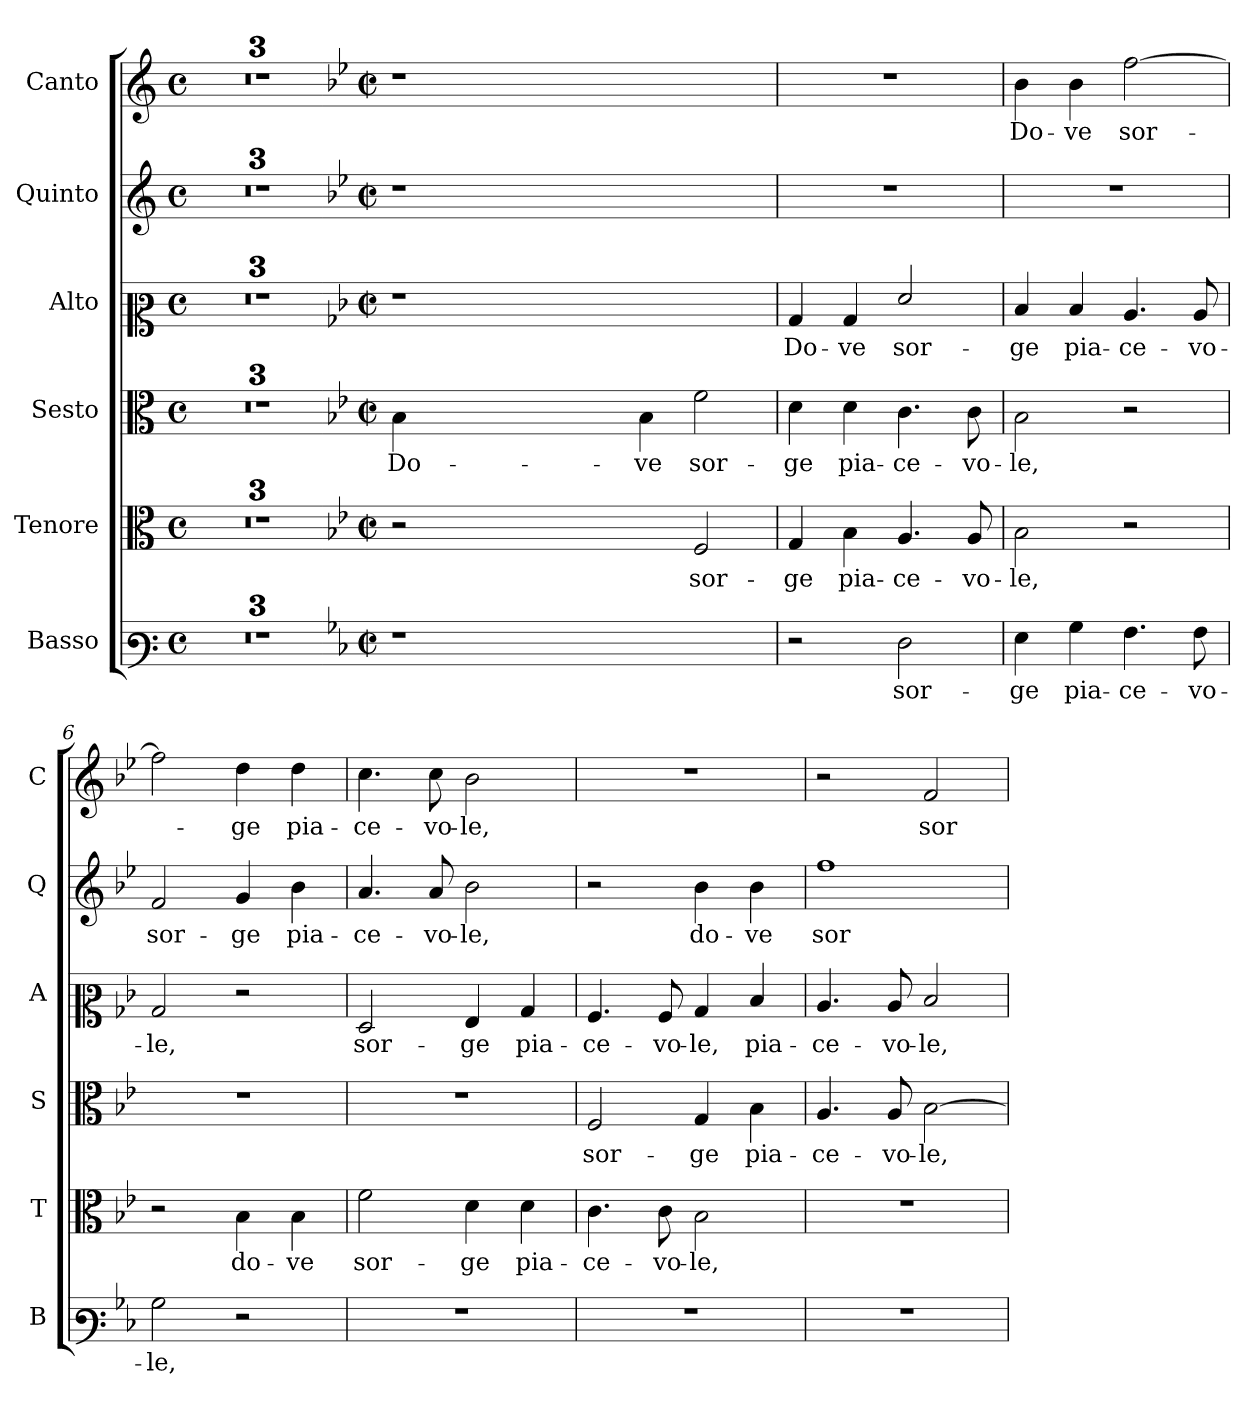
**kern	**text	**kern	**text	**kern	**text	**kern	**text	**kern	**text	**kern	**text
*part6	*part6	*part5	*part5	*part4	*part4	*part3	*part3	*part2	*part2	*part1	*part1
*staff6	*staff6	*staff5	*staff5	*staff4	*staff4	*staff3	*staff3	*staff2	*staff2	*staff1	*staff1
*I"Basso	*	*I"Tenore	*	*I"Sesto	*	*I"Alto	*	*I"Quinto	*	*I"Canto	*
*I'B	*	*I'T	*	*I'S	*	*I'A	*	*I'Q	*	*I'C	*
*clefF3	*	*clefC3	*	*clefC3	*	*clefC2	*	*clefG2	*	*clefG2	*
*k[]	*	*k[]	*	*k[]	*	*k[]	*	*k[]	*	*k[]	*
*C:	*	*C:	*	*C:	*	*C:	*	*C:	*	*C:	*
*M4/4	*	*M4/4	*	*M4/4	*	*M4/4	*	*M4/4	*	*M4/4	*
*met(c)	*	*met(c)	*	*met(c)	*	*met(c)	*	*met(c)	*	*met(c)	*
=1	=1	=1	=1	=1	=1	=1	=1	=1	=1	=1	=1
1ryy	.	1ryy	.	1ryy	.	1ryy	.	1ryy	.	1ryy	.
=2	=2	=2	=2	=2	=2	=2	=2	=2	=2	=2	=2
1ryy	.	1ryy	.	1ryy	.	1ryy	.	1ryy	.	1ryy	.
=3	=3	=3	=3	=3	=3	=3	=3	=3	=3	=3	=3
*clefF4	*	*clefGv2	*	*clefGv2	*	*clefG2	*	*	*	*	*
1ryy	.	1ryy	.	1ryy	.	1ryy	.	1ryy	.	1ryy	.
=3X1-	=3X1-	=3X1-	=3X1-	=3X1-	=3X1-	=3X1-	=3X1-	=3X1-	=3X1-	=3X1-	=3X1-
*k[b-e-]	*	*k[b-e-]	*	*k[b-e-]	*	*k[b-e-]	*	*k[b-e-]	*	*k[b-e-]	*
*B-:	*	*B-:	*	*B-:	*	*B-:	*	*B-:	*	*B-:	*
*M2/2	*	*M2/2	*	*M2/2	*	*M2/2	*	*M2/2	*	*M2/2	*
*met(c|)	*	*met(c|)	*	*met(c|)	*	*met(c|)	*	*met(c|)	*	*met(c|)	*
!	!	!	!	!	!LO:LY:b	!	!	!	!	!	!
1r	.	2r	.	4B-\	Do-	1r	.	1r	.	1r	.
.	.	.	.	1ryy	.	.	.	.	.	.	.
.	.	1ryy	.	.	.	.	.	.	.	.	.
1ryy	.	.	.	.	.	1ryy	.	1ryy	.	1ryy	.
!	!	!	!	!	!LO:LY:b	!	!	!	!	!	!
.	.	.	.	4B-\	-ve	.	.	.	.	.	.
!	!	!	!LO:LY:b	!	!LO:LY:b	!	!	!	!	!	!
.	.	2F/	sor-	2f\	sor-	.	.	.	.	.	.
=4	=4	=4	=4	=4	=4	=4	=4	=4	=4	=4	=4
!	!	!	!LO:LY:b	!	!LO:LY:b	!	!LO:LY:b	!	!	!	!
2r	.	4G/	-ge	4d\	-ge	4B-/	Do-	1r	.	1r	.
!	!	!	!LO:LY:b	!	!LO:LY:b	!	!LO:LY:b	!	!	!	!
.	.	4B-\	pia-	4d\	pia-	4B-/	-ve	.	.	.	.
!	!LO:LY:b	!	!LO:LY:b	!	!LO:LY:b	!	!LO:LY:b	!	!	!	!
2F\	sor-	4.A/	-ce-	4.c\	-ce-	2f/	sor-	.	.	.	.
!	!	!	!LO:LY:b	!	!LO:LY:b	!	!	!	!	!	!
.	.	8A/	-vo-	8c\	-vo-	.	.	.	.	.	.
=5	=5	=5	=5	=5	=5	=5	=5	=5	=5	=5	=5
!	!LO:LY:b	!	!LO:LY:b	!	!LO:LY:b	!	!LO:LY:b	!	!	!	!LO:LY:b
4G\	-ge	2B-\	-le,	2B-\	-le,	4d/	-ge	1r	.	4b-\	Do-
!	!LO:LY:b	!	!	!	!	!	!LO:LY:b	!	!	!	!LO:LY:b
4B-\	pia-	.	.	.	.	4d/	pia-	.	.	4b-\	-ve
!	!LO:LY:b	!	!	!	!	!	!LO:LY:b	!	!	!	!LO:LY:b
4.A\	-ce-	2r	.	2r	.	4.c/	-ce-	.	.	[2ff\	sor-
!	!LO:LY:b	!	!	!	!	!	!LO:LY:b	!	!	!	!
8A\	-vo-	.	.	.	.	8c/	-vo-	.	.	.	.
!!LO:PB:g=z
=6	=6	=6	=6	=6	=6	=6	=6	=6	=6	=6	=6
!	!LO:LY:b	!	!	!	!	!	!LO:LY:b	!	!LO:LY:b	!	!
2B-\	-le,	2r	.	1r	.	2B-/	-le,	2f/	sor-	2ff\]	.
!	!	!	!LO:LY:b	!	!	!	!	!	!LO:LY:b	!	!LO:LY:b
2r	.	4B-\	do-	.	.	2r	.	4g/	-ge	4dd\	-ge
!	!	!	!LO:LY:b	!	!	!	!	!	!LO:LY:b	!	!LO:LY:b
.	.	4B-\	-ve	.	.	.	.	4b-\	pia-	4dd\	pia-
=7	=7	=7	=7	=7	=7	=7	=7	=7	=7	=7	=7
!	!	!	!LO:LY:b	!	!	!	!LO:LY:b	!	!LO:LY:b	!	!LO:LY:b
1r	.	2f\	sor-	1r	.	2F/	sor-	4.a/	-ce-	4.cc\	-ce-
!	!	!	!	!	!	!	!	!	!LO:LY:b	!	!LO:LY:b
.	.	.	.	.	.	.	.	8a/	-vo-	8cc\	-vo-
!	!	!	!LO:LY:b	!	!	!	!LO:LY:b	!	!LO:LY:b	!	!LO:LY:b
.	.	4d\	-ge	.	.	4G/	-ge	2b-\	-le,	2b-\	-le,
!	!	!	!LO:LY:b	!	!	!	!LO:LY:b	!	!	!	!
.	.	4d\	pia-	.	.	4B-/	pia-	.	.	.	.
=8	=8	=8	=8	=8	=8	=8	=8	=8	=8	=8	=8
!	!	!	!LO:LY:b	!	!LO:LY:b	!	!LO:LY:b	!	!	!	!
1r	.	4.c\	-ce-	2F/	sor-	4.A/	-ce-	2r	.	1r	.
!	!	!	!LO:LY:b	!	!	!	!LO:LY:b	!	!	!	!
.	.	8c\	-vo-	.	.	8A/	-vo-	.	.	.	.
!	!	!	!LO:LY:b	!	!LO:LY:b	!	!LO:LY:b	!	!LO:LY:b	!	!
.	.	2B-\	-le,	4G/	-ge	4B-/	-le,	4b-\	do-	.	.
!	!	!	!	!	!LO:LY:b	!	!LO:LY:b	!	!LO:LY:b	!	!
.	.	.	.	4B-\	pia-	4d/	pia-	4b-\	-ve	.	.
=9	=9	=9	=9	=9	=9	=9	=9	=9	=9	=9	=9
!	!	!	!	!	!LO:LY:b	!	!LO:LY:b	!	!LO:LY:b	!	!
1r	.	1r	.	4.A/	-ce-	4.c/	-ce-	1ff	sor-	2r	.
!	!	!	!	!	!LO:LY:b	!	!LO:LY:b	!	!	!	!
.	.	.	.	8A/	-vo-	8c/	-vo-	.	.	.	.
!	!	!	!	!	!LO:LY:b	!	!LO:LY:b	!	!	!	!LO:LY:b
.	.	.	.	[2B-\	-le,	2d/	-le,	.	.	2f/	sor-
=	=	=	=	=	=	=	=	=	=	=	=
*-	*-	*-	*-	*-	*-	*-	*-	*-	*-	*-	*-
